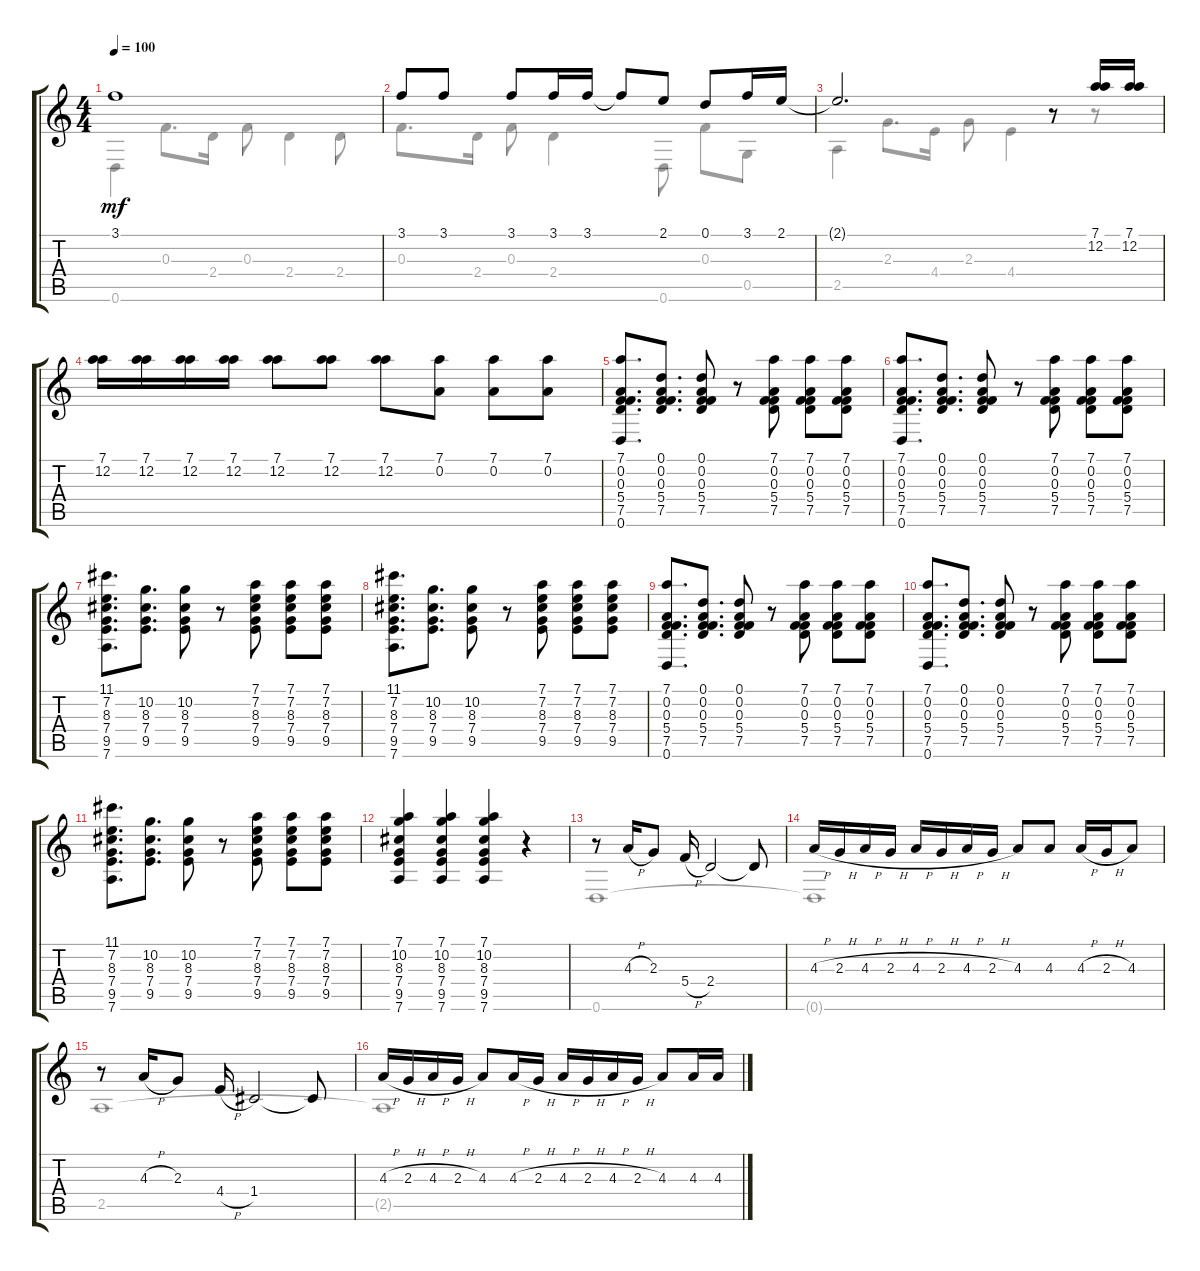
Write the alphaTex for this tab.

\track "" {instrument acousticguitarsteel}
\staff {score tabs}
\tuning (D4 A3 F3 C3 G2 D2) {hide}
\voice
\ts (4 4)
\tempo 100
\clef g2
\ks c
3.1{t}.1{dy mf} |
3.1.8 3.1.8 3.1.8 3.1.16 3.1.16 3.1{t}.8 2.1.8 0.1.8 3.1.16 2.1.16 |
2.1{t}.2{d} r.8 (7.1 12.2).16 (7.1 12.2).16 |
(7.1 12.2).16 (7.1 12.2).16 (7.1 12.2).16 (7.1 12.2).16 (7.1 12.2).8 (7.1 12.2).8 (7.1 12.2).8 (7.1 0.2).8 (7.1 0.2).8 (7.1 0.2).8 |
(7.1 0.2 0.3 5.4 7.5 0.6).8{d} (0.1 0.2 0.3 5.4 7.5).8{d} (0.1 0.2 0.3 5.4 7.5).8 r.8 (7.1 0.2 0.3 5.4 7.5).8 (7.1 0.2 0.3 5.4 7.5).8 (7.1 0.2 0.3 5.4 7.5).8 |
(7.1 0.2 0.3 5.4 7.5 0.6).8{d} (0.1 0.2 0.3 5.4 7.5).8{d} (0.1 0.2 0.3 5.4 7.5).8 r.8 (7.1 0.2 0.3 5.4 7.5).8 (7.1 0.2 0.3 5.4 7.5).8 (7.1 0.2 0.3 5.4 7.5).8 |
(11.1 7.2 8.3 7.4 9.5 7.6).8{d} (10.2 8.3 7.4 9.5).8{d} (10.2 8.3 7.4 9.5).8 r.8 (7.1 7.2 8.3 7.4 9.5).8 (7.1 7.2 8.3 7.4 9.5).8 (7.1 7.2 8.3 7.4 9.5).8 |
(11.1 7.2 8.3 7.4 9.5 7.6).8{d} (10.2 8.3 7.4 9.5).8{d} (10.2 8.3 7.4 9.5).8 r.8 (7.1 7.2 8.3 7.4 9.5).8 (7.1 7.2 8.3 7.4 9.5).8 (7.1 7.2 8.3 7.4 9.5).8 |
(7.1 0.2 0.3 5.4 7.5 0.6).8{d} (0.1 0.2 0.3 5.4 7.5).8{d} (0.1 0.2 0.3 5.4 7.5).8 r.8 (7.1 0.2 0.3 5.4 7.5).8 (7.1 0.2 0.3 5.4 7.5).8 (7.1 0.2 0.3 5.4 7.5).8 |
(7.1 0.2 0.3 5.4 7.5 0.6).8{d} (0.1 0.2 0.3 5.4 7.5).8{d} (0.1 0.2 0.3 5.4 7.5).8 r.8 (7.1 0.2 0.3 5.4 7.5).8 (7.1 0.2 0.3 5.4 7.5).8 (7.1 0.2 0.3 5.4 7.5).8 |
(11.1 7.2 8.3 7.4 9.5 7.6).8{d} (10.2 8.3 7.4 9.5).8{d} (10.2 8.3 7.4 9.5).8 r.8 (7.1 7.2 8.3 7.4 9.5).8 (7.1 7.2 8.3 7.4 9.5).8 (7.1 7.2 8.3 7.4 9.5).8 |
(7.1 10.2 8.3 7.4 9.5 7.6).4 (7.1 10.2 8.3 7.4 9.5 7.6).4 (7.1 10.2 8.3 7.4 9.5 7.6).4 r.4 |
r.8 4.3{h}.16 2.3.8 5.4{h}.16 2.4.2 2.4{t}.8 |
4.3{h}.16 2.3{h}.16 4.3{h}.16 2.3{h}.16 4.3{h}.16 2.3{h}.16 4.3{h}.16 2.3{h}.16 4.3.8 4.3.8 4.3{h}.16 2.3{h}.16 4.3.8 |
r.8 4.3{h}.16 2.3.8 4.4{h}.16 1.4.2 1.4{t}.8 |
4.3{h}.16 2.3{h}.16 4.3{h}.16 2.3{h}.16 4.3.8 4.3{h}.16 2.3{h}.16 4.3{h}.16 2.3{h}.16 4.3{h}.16 2.3{h}.16 4.3.8 4.3.16 4.3.16
\voice
\clef g2
\ottava regular
\simile none
\ks c
0.6.4{dy mf} 0.3.8{d} 2.4.16 0.3.8 2.4.4 2.4.8 |
0.3.8{d} 2.4.16 0.3.8 2.4.4 0.6.8 0.3.8 0.5.8 |
2.5.4 2.3.8{d} 4.4.16 2.3.8 4.4.4 r.8 |
|
|
|
|
|
|
|
|
|
0.6.1 |
0.6{t}.1 |
2.5.1 |
2.5{t}.1
